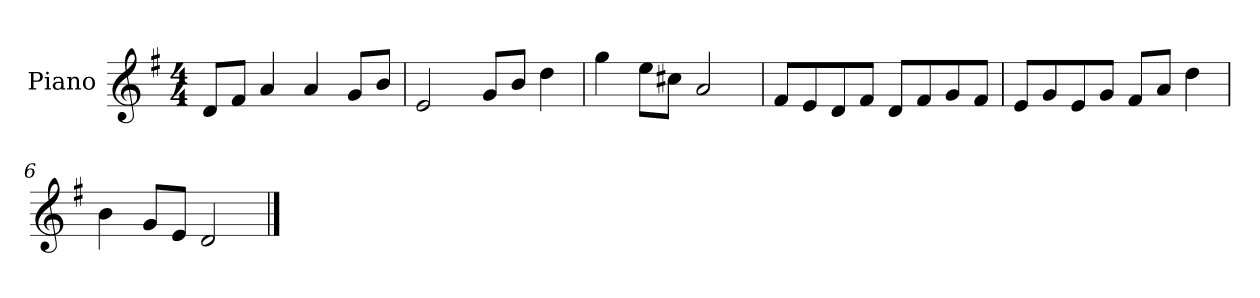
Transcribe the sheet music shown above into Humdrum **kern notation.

**kern
*part1
*staff1
*I"Piano
*I'P-no
*clefG2
*k[f#]
*M4/4
*MM90
=1
8d/L
8f#/J
4a/
4a/
8g/L
8b/J
=2
2e/
8g/L
8b/J
4dd\
=3
4gg\
8ee\L
8cc#X\J
2a/
=4
8f#/L
8e/
8d/
8f#/J
8d/L
8f#/
8g/
8f#/J
=5
8e/L
8g/
8e/
8g/J
8f#/L
8a/J
4dd\
=6
4b\
8g/L
8e/J
2d/
==
*-
